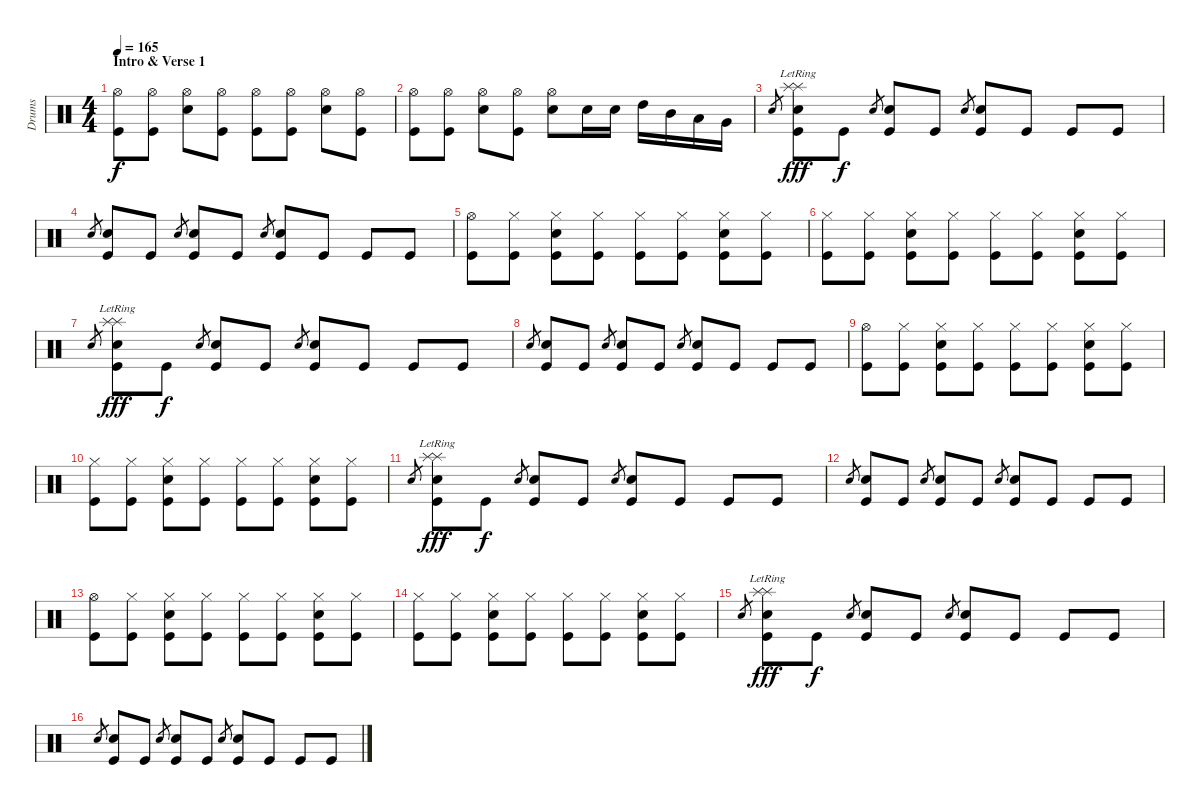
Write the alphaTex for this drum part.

\track ("Drums" "Drums") {instrument percussion}
\staff {score}
\articulation defaults
\ts (4 4)
\section ("" "Intro & Verse 1")
\tempo 165
\clef neutral
\ks c
("Hi-Hat (open)" "Kick (hit)").8{dy f} ("Hi-Hat (open)" "Kick (hit)").8 ("Hi-Hat (open)" "Electric Snare (hit)").8 ("Hi-Hat (open)" "Kick (hit)").8 ("Hi-Hat (open)" "Kick (hit)").8 ("Hi-Hat (open)" "Kick (hit)").8 ("Hi-Hat (open)" "Electric Snare (hit)").8 ("Hi-Hat (open)" "Kick (hit)").8 |
("Hi-Hat (open)" "Kick (hit)").8 ("Hi-Hat (open)" "Kick (hit)").8 ("Hi-Hat (open)" "Electric Snare (hit)").8 ("Hi-Hat (open)" "Kick (hit)").8 ("Hi-Hat (open)" "Electric Snare (hit)").8 "Electric Snare (hit)".16 "Electric Snare (hit)".16 "High Tom (hit)".16 "Mid Tom (hit)".16 "Low Tom (hit)".16 "Very Low Tom (hit)".16 |
"Electric Snare (hit)".8{gr} ("Splash (hit)"{lr} "Splash (hit)"{lr} "Electric Snare (hit)" "Kick (hit)").8{dy fff} "Kick (hit)".8{dy f} "Electric Snare (hit)".8{gr} ("Electric Snare (hit)" "Kick (hit)").8 "Kick (hit)".8 "Electric Snare (hit)".8{gr} ("Electric Snare (hit)" "Kick (hit)").8 "Kick (hit)".8 "Kick (hit)".8 "Kick (hit)".8 |
"Electric Snare (hit)".8{gr} ("Electric Snare (hit)" "Kick (hit)").8 "Kick (hit)".8 "Electric Snare (hit)".8{gr} ("Electric Snare (hit)" "Kick (hit)").8 "Kick (hit)".8 "Electric Snare (hit)".8{gr} ("Electric Snare (hit)" "Kick (hit)").8 "Kick (hit)".8 "Kick (hit)".8 "Kick (hit)".8 |
("Hi-Hat (open)" "Kick (hit)").8 ("Hi-Hat (closed)" "Kick (hit)").8 ("Hi-Hat (closed)" "Electric Snare (hit)" "Kick (hit)").8 ("Hi-Hat (closed)" "Kick (hit)").8 ("Hi-Hat (closed)" "Kick (hit)").8 ("Hi-Hat (closed)" "Kick (hit)").8 ("Hi-Hat (closed)" "Electric Snare (hit)" "Kick (hit)").8 ("Hi-Hat (closed)" "Kick (hit)").8 |
("Hi-Hat (closed)" "Kick (hit)").8 ("Hi-Hat (closed)" "Kick (hit)").8 ("Hi-Hat (closed)" "Electric Snare (hit)" "Kick (hit)").8 ("Hi-Hat (closed)" "Kick (hit)").8 ("Hi-Hat (closed)" "Kick (hit)").8 ("Hi-Hat (closed)" "Kick (hit)").8 ("Hi-Hat (closed)" "Electric Snare (hit)" "Kick (hit)").8 ("Hi-Hat (closed)" "Kick (hit)").8 |
"Electric Snare (hit)".8{gr} ("Splash (hit)"{lr} "Splash (hit)"{lr} "Electric Snare (hit)" "Kick (hit)").8{dy fff} "Kick (hit)".8{dy f} "Electric Snare (hit)".8{gr} ("Electric Snare (hit)" "Kick (hit)").8 "Kick (hit)".8 "Electric Snare (hit)".8{gr} ("Electric Snare (hit)" "Kick (hit)").8 "Kick (hit)".8 "Kick (hit)".8 "Kick (hit)".8 |
"Electric Snare (hit)".8{gr} ("Electric Snare (hit)" "Kick (hit)").8 "Kick (hit)".8 "Electric Snare (hit)".8{gr} ("Electric Snare (hit)" "Kick (hit)").8 "Kick (hit)".8 "Electric Snare (hit)".8{gr} ("Electric Snare (hit)" "Kick (hit)").8 "Kick (hit)".8 "Kick (hit)".8 "Kick (hit)".8 |
("Hi-Hat (open)" "Kick (hit)").8 ("Hi-Hat (closed)" "Kick (hit)").8 ("Hi-Hat (closed)" "Electric Snare (hit)" "Kick (hit)").8 ("Hi-Hat (closed)" "Kick (hit)").8 ("Hi-Hat (closed)" "Kick (hit)").8 ("Hi-Hat (closed)" "Kick (hit)").8 ("Hi-Hat (closed)" "Electric Snare (hit)" "Kick (hit)").8 ("Hi-Hat (closed)" "Kick (hit)").8 |
("Hi-Hat (closed)" "Kick (hit)").8 ("Hi-Hat (closed)" "Kick (hit)").8 ("Hi-Hat (closed)" "Electric Snare (hit)" "Kick (hit)").8 ("Hi-Hat (closed)" "Kick (hit)").8 ("Hi-Hat (closed)" "Kick (hit)").8 ("Hi-Hat (closed)" "Kick (hit)").8 ("Hi-Hat (closed)" "Electric Snare (hit)" "Kick (hit)").8 ("Hi-Hat (closed)" "Kick (hit)").8 |
"Electric Snare (hit)".8{gr} ("Splash (hit)"{lr} "Splash (hit)"{lr} "Electric Snare (hit)" "Kick (hit)").8{dy fff} "Kick (hit)".8{dy f} "Electric Snare (hit)".8{gr} ("Electric Snare (hit)" "Kick (hit)").8 "Kick (hit)".8 "Electric Snare (hit)".8{gr} ("Electric Snare (hit)" "Kick (hit)").8 "Kick (hit)".8 "Kick (hit)".8 "Kick (hit)".8 |
"Electric Snare (hit)".8{gr} ("Electric Snare (hit)" "Kick (hit)").8 "Kick (hit)".8 "Electric Snare (hit)".8{gr} ("Electric Snare (hit)" "Kick (hit)").8 "Kick (hit)".8 "Electric Snare (hit)".8{gr} ("Electric Snare (hit)" "Kick (hit)").8 "Kick (hit)".8 "Kick (hit)".8 "Kick (hit)".8 |
("Hi-Hat (open)" "Kick (hit)").8 ("Hi-Hat (closed)" "Kick (hit)").8 ("Hi-Hat (closed)" "Electric Snare (hit)" "Kick (hit)").8 ("Hi-Hat (closed)" "Kick (hit)").8 ("Hi-Hat (closed)" "Kick (hit)").8 ("Hi-Hat (closed)" "Kick (hit)").8 ("Hi-Hat (closed)" "Electric Snare (hit)" "Kick (hit)").8 ("Hi-Hat (closed)" "Kick (hit)").8 |
("Hi-Hat (closed)" "Kick (hit)").8 ("Hi-Hat (closed)" "Kick (hit)").8 ("Hi-Hat (closed)" "Electric Snare (hit)" "Kick (hit)").8 ("Hi-Hat (closed)" "Kick (hit)").8 ("Hi-Hat (closed)" "Kick (hit)").8 ("Hi-Hat (closed)" "Kick (hit)").8 ("Hi-Hat (closed)" "Electric Snare (hit)" "Kick (hit)").8 ("Hi-Hat (closed)" "Kick (hit)").8 |
"Electric Snare (hit)".8{gr} ("Splash (hit)"{lr} "Splash (hit)"{lr} "Electric Snare (hit)" "Kick (hit)").8{dy fff} "Kick (hit)".8{dy f} "Electric Snare (hit)".8{gr} ("Electric Snare (hit)" "Kick (hit)").8 "Kick (hit)".8 "Electric Snare (hit)".8{gr} ("Electric Snare (hit)" "Kick (hit)").8 "Kick (hit)".8 "Kick (hit)".8 "Kick (hit)".8 |
"Electric Snare (hit)".8{gr} ("Electric Snare (hit)" "Kick (hit)").8 "Kick (hit)".8 "Electric Snare (hit)".8{gr} ("Electric Snare (hit)" "Kick (hit)").8 "Kick (hit)".8 "Electric Snare (hit)".8{gr} ("Electric Snare (hit)" "Kick (hit)").8 "Kick (hit)".8 "Kick (hit)".8 "Kick (hit)".8
